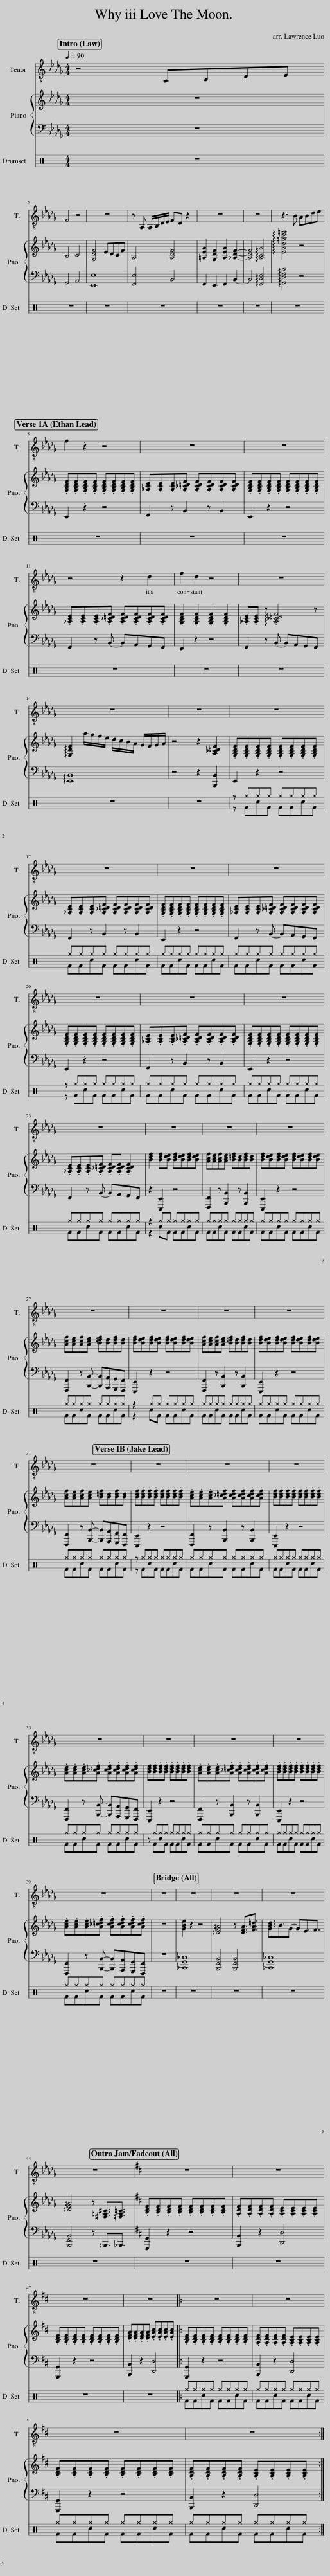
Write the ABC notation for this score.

X:1
%%score 1 { 2 | 3 } ( 4 5 )
L:1/8
Q:1/4=90
M:4/4
I:linebreak $
K:Db
V:1 treble-8
V:2 treble
V:3 bass
V:4 perc
K:none
V:5 perc
K:none
V:1
 z4 A,B,DE |$ F4 z4 | z8 | z A, A,/B,/D/E/ FD z2 | z8 | %5
 z8 | z3 B ABde |$ f2 z2 z4 | z8 | z8 |$ %10
 z4 z2 d2 | f2 d2 z4 | z8 |$ z8 | z8 | %15
 z8 |$ z8 | z8 | z8 |$ z8 | %20
 z8 | z8 |$ z8 | z8 | z8 | %25
 z8 |$ z8 | z8 | z8 | z8 |$ %30
 z8 | z8 | z8 | z8 |$ z8 | %35
 z8 | z8 | z8 |$ z8 | z8 | %40
 z8 | z8 | z8 |$ z8 |[K:D] z8 | %45
 z8 |$ z8 | z8 |: z8 | z8 |$ %50
 z8 | z8 :| %52
V:2
 z8 |$ B,4 C4 | [G,DF]4 EDCF | A,4 [A,DF]4 | [=A,EA]2 [G,DF]2 [A,EA]2 [_A,DF]2- | %5
 [A,DF]4 !arpeggio![A,CA]4 | !arpeggio![EAd=gc'=e']4 z4 |$ .[G,B,DF].[G,B,DF].[G,B,DF].[G,B,DF] .[G,B,DF].[G,B,DF].[G,B,DF].[G,B,DF] | .[_A,CE].[A,CE].[A,CE].[A,_C=DF] .[A,CDF].[A,CDF].[A,CDF].[A,CDF] | .[G,B,DF].[G,B,DF].[G,B,DF].[G,B,DF] .[G,B,DF].[G,B,DF].[G,B,DF].[G,B,DF] |$ %10
 .[_A,CE].[A,CE].[A,CE].[A,_C=DF] .[A,CDF].[A,CDF].[A,CDF].[A,CDF] | .[G,B,DF]2 .[G,B,DF]2 .[G,B,DF]2 .[G,B,DF]2 | .[_A,CE].[A,CE] z !arpeggio!.[A,_C=DF]4 z |$ !arpeggio![G,DF]2 a/g/f/e/ d/c/B/A/ G/F/G/A/ | z4 z2 [A,_C=DF]2 | %15
 .[G,B,DF].[G,B,DF].[G,B,DF].[G,B,DF] .[G,B,DF].[G,B,DF].[G,B,DF].[G,B,DF] |$ .[_A,CE].[A,CE].[A,CE].[A,_C=DF] .[A,CDF].[A,CDF].[A,CDF].[A,CDF] | .[G,B,DF].[G,B,DF].[G,B,DF].[G,B,DF] .[G,B,DF].[G,B,DF].[G,B,DF].[G,B,DF] | .[_A,CE].[A,CE].[A,CE].[A,_C=DF] .[A,CDF].[A,CDF].[A,CDF].[A,CDF] |$ .[G,B,DF].[G,B,DF].[G,B,DF].[G,B,DF] .[G,B,DF].[G,B,DF].[G,B,DF].[G,B,DF] | %20
 .[_A,CE].[A,CE].[A,CE].[A,_C=DF] .[A,CDF].[A,CDF].[A,CDF].[A,CDF] | .[G,B,DF].[G,B,DF].[G,B,DF].[G,B,DF] .[G,B,DF].[G,B,DF].[G,B,DF].[G,B,DF] |$ .[_A,CE].[A,CE].[A,CE].[A,_C=DF] .[A,CDF].[A,CDF] .[A,CDF]2 | [Bdf]2 [Bdf][Bde] [Bdf][Bde][Bdf][Bde] | [Acf][Ace][Acf][Ace] [B=df][Bd][Bdf][Bd] | %25
 [Bdf][Bde][Bdf][Bde] [Bdf][Bde][Bdf][Bde] |$ [Acf][Ace][Acf][Ace] [B=df][Bd][Bdf][Bd] | [Bdf][Bde][Bdf][Bde] [Bdf][Bde][Bdf][Bde] | [Acf][Ace][Acf][Ace] [B=df][Bd][Bdf][Bd] | [Bdf][Bde][Bdf][Bde] [Bdf][Bde][Bdf][Bde] |$ %30
 [Acf][Ace][Acf][Ace] [B=df][Bd][Bdf][Bd] | .[Bdf].[Bdf].[Bdf].[Bdf] .[Bdf].[Bdf].[Bdf].[Bdf] | .[Ace].[Ace].[Ace].[A_c=df] .[Acdf].[Acdf].[Acdf].[Acdf] | .[Bdf].[Bdf].[Bdf].[Bdf] .[Bdf].[Bdf].[Bdf].[Bdf] |$ .[Ace].[Ace].[Ace].[A_c=df] .[Acdf].[Acdf].[Acdf].[Acdf] | %35
 [Bdf].[Bdf].[Bdf].[Bdf] .[Bdf].[Bdf].[Bdf].[Bdf] | .[Ace].[Ace].[Ace].[A_c=df] .[Acdf].[Acdf].[Acdf].[Acdf] | .[Bdf].[Bdf].[Bdf].[Bdf] .[Bdf].[Bdf].[Bdf].[Bdf] |$ .[Ace].[Ace].[Ace].[A_c=df] .[Acdf].[Acdf].[Acdf].[Acdf] | z8 | %40
 [GBe]2 z2 z4 | [=DF=A]4 z [DFA]3/2[FA=d]3/2 | [GBd]3/2B3/2G- GE3/2F3/2 |$ [=DF=A]4 z [^F,=A,^C]3/2[=F,A,=C]3/2 |[K:D] .[B,DF].[B,DF].[B,DF].[B,DF] .[B,DF].[B,DF].[B,DF].[B,DF] | %45
 .[A,DF].[A,DF].[A,DF].[A,DF] .[A,CE].[A,CE].[A,CE].[A,CE] |$ .[B,DF].[B,DF].[B,DF].[B,DF] .[B,DF].[B,DF].[B,DF].[B,DF] | .[DFA].[DFA].[DFA].[DFA] .[EAc].[EAc].[EAc].[EAc] |: .[B,DF].[B,DF].[B,DF].[B,DF] .[B,DF].[B,DF].[B,DF].[B,DF] | .[A,DF].[A,DF].[A,DF].[A,DF] .[A,CE].[A,CE].[A,CE].[A,CE] |$ %50
 .[B,DF].[B,DF].[B,DF].[B,DF] .[B,DF].[B,DF].[B,DF].[B,DF] | .[A,DF].[A,DF].[A,DF].[A,DF] .[A,CE].[A,CE].[A,CE].[A,CE] :| %52
V:3
 z8 |$ G,,4 A,,4 | [E,,E,]8 | [F,,E,]4 B,,4 | F,,2 E,,2 F,,2 B,,2- | %5
 B,,4 !arpeggio![F,,C,E,]4 | !arpeggio![G,,D,F,B,]4 z4 |$ E,,2 z2 z4 | F,,2 z B,,2 z B,,2 | E,,2 z2 z4 |$ %10
 F,,2 z B,,- B,,A,,G,,F,, | E,,2 z2 z4 | F,,2 z B,,- B,,A,,G,,F,, |$ !arpeggio![E,,B,,]8 | z4 z2 [B,,,B,,]2 | %15
 E,,2 z2 z4 |$ F,,2 z B,,2 z B,,2 | E,,2 z2 z4 | F,,2 z B,,- B,,A,,G,,F,, |$ E,,2 z2 z4 | %20
 F,,2 z B,,2 z B,,2 | E,,2 z2 z4 |$ F,,2 z B,,- B,,A,,G,,F,, | z2 [E,,,E,,]2 z4 | [F,,,F,,]2 z [B,,,B,,]2 z [B,,,B,,]2 | %25
 [E,,,E,,]2 z2 z4 |$ [F,,,F,,]2 z [B,,,B,,]- [B,,,B,,][A,,,A,,][G,,,G,,][F,,,F,,] | [E,,,E,,]2 z2 z4 | [F,,,F,,]2 z [B,,,B,,]2 z [B,,,B,,]2 | [E,,,E,,]2 z2 z4 |$ %30
 [F,,,F,,]2 z [B,,,B,,]- [B,,,B,,][A,,,A,,][G,,,G,,][F,,,F,,] | [E,,,E,,]2 z2 z4 | [F,,,F,,]2 z [B,,,B,,]2 z [B,,,B,,]2 | [E,,,E,,]2 z2 z4 |$ [F,,,F,,]2 z [B,,,B,,]- [B,,,B,,][A,,,A,,][G,,,G,,][F,,,F,,] | %35
 [E,,,E,,]2 z2 z4 | [F,,,F,,]2 z [B,,,B,,]2 z [B,,,B,,]2 | [E,,,E,,]2 z2 z4 |$ [F,,,F,,]2 z [B,,,B,,]- [B,,,B,,][A,,,A,,][G,,,G,,][F,,,F,,] | z8 | %40
 [_C,,G,,_C,]8 | [B,,,F,,B,,]4 [B,,,F,,B,,]4 | [_C,,G,,_C,]8 |$ [B,,,F,,B,,]4 z =B,,,3/2_B,,,3/2 |[K:D] [G,,,G,,]2 z2 z4 | %45
 [B,,,B,,]2 z2 [D,,D,]4 |$ [G,,,G,,]2 z2 z4 | [B,,,B,,]2 z2 [D,,D,]4 |: [G,,,G,,]2 z2 z4 | [B,,,B,,]2 z2 [D,,D,]4 |$ %50
 [G,,,G,,]2 z2 z4 | [B,,,B,,]2 z2 [D,,D,]4 :| %52
V:4
[K:C] z8 |$ z8 | z8 | z8 | z8 | %5
 z8 | z8 |$ z8 | z8 | z8 |$ %10
 z8 | z8 | z8 |$ z8 | z8 | %15
 z ^g^g^g ^g^g^g^g |$ ^g^g^g^g ^g^g^g^g | ^g^g^g^g ^g^g^g^g | ^g^g^g^g ^g^g^g^g |$ z ^g^g^g ^g^g^g^g | %20
 ^g^g^g^g ^g^g^g^g | ^g^g^g^g ^g^g^g^g |$ ^g^g^g^g ^g^g^g^g | z2 ^g^g ^g^g^g^g | ^g^g^g^g ^g^g^g^g | %25
 ^g^g^g^g ^g^g^g^g |$ ^g^g^g^g ^g^g^g^g | z2 ^g^g ^g^g^g^g | ^g^g^g^g ^g^g^g^g | ^g^g^g^g ^g^g^g^g |$ %30
 ^g^g^g^g ^g^g^g^g | z ^g^g^g ^g^g^g^g | ^g^g^g^g ^g^g^g^g | ^g^g^g^g ^g^g^g^g |$ ^g^g^g^g ^g^g^g^g | %35
 z ^g^g^g ^g^g^g^g | ^g^g^g^g ^g^g^g^g | ^g^g^g^g ^g^g^g^g |$ ^g^g^g^g ^g^g^g^g | z8 | %40
 z8 | z8 | z8 |$ z8 | z8 | %45
 z8 |$ z8 | z8 |: ^g^g^g^g ^g^g^g^g | ^g^g^g^g ^g^g^g^g |$ %50
 ^g^g^g^g ^g^g^g^g | ^g^g^g^g ^g^g^g^g :| %52
V:5
[K:C] x8 |$ x8 | x8 | x8 | x8 | %5
 x8 | x8 |$ x8 | x8 | x8 |$ %10
 x8 | x8 | x8 |$ x8 | x8 | %15
 z FcF FFcF |$ FFcF FFcF | FFcF FFcF | FFcF FFcF |$ z FcF FFcF | %20
 FFcF FFcF | FFcF FFcF |$ FFcF FFcF | z2 cF FFcF | FFcF FFcF | %25
 FFcF FFcF |$ FFcF FFcF | z2 cF FFcF | FFcF FFcF | FFcF FFcF |$ %30
 FFcF FFcF | z FcF FFcF | FFcF FFcF | FFcF FFcF |$ FFcF FFcF | %35
 x FcF FFcF | FFcF FFcF | FFcF FFcF |$ FFcF FFcF | x8 | %40
 x8 | x8 | x8 |$ x8 | x8 | %45
 x8 |$ x8 | x8 |: FFcF FFcF | FFcF FFcF |$ %50
 FFcF FFcF | FFcF FFcF :| %52
